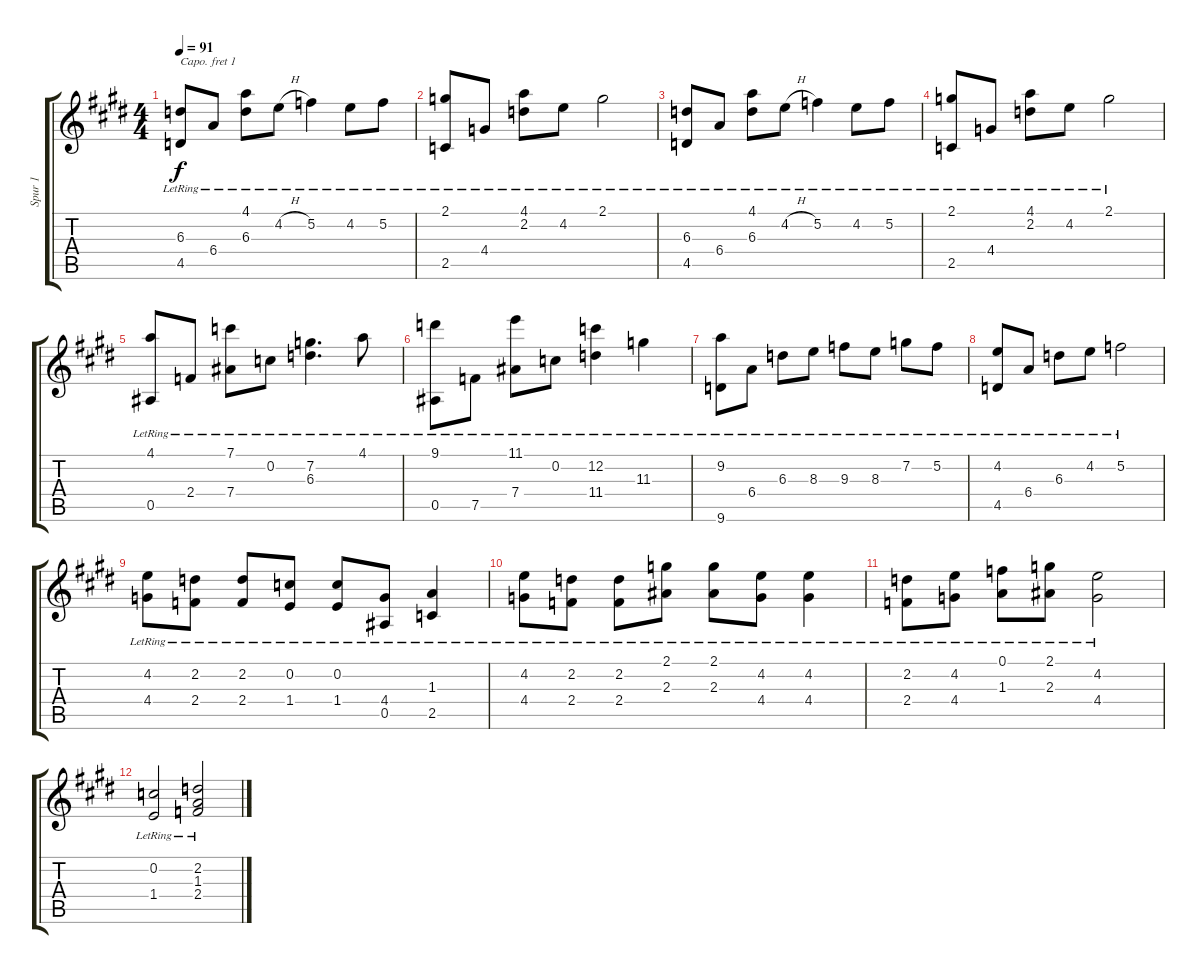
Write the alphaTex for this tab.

\track ("Spur 1" "Spur 1") {instrument acousticguitarnylon}
\staff {score tabs}
\capo 1
\tuning (E4 B3 G3 D3 A2 E2) {hide}
\ts (4 4)
\tempo 91
\clef g2
\ks c#minor
(6.3{lr} 4.5{lr}).8{dy f} 6.4{lr}.8 (4.1{lr} 6.3{lr}).8 4.2{h lr}.8 5.2{lr}.4 4.2{lr}.8 5.2{lr}.8 |
(2.1{lr} 2.5{lr}).8 4.4{lr}.8 (4.1{lr} 2.2{lr}).8 4.2{lr}.8 2.1{lr}.2 |
(6.3{lr} 4.5{lr}).8 6.4{lr}.8 (4.1{lr} 6.3{lr}).8 4.2{h lr}.8 5.2{lr}.4 4.2{lr}.8 5.2{lr}.8 |
(2.1{lr} 2.5{lr}).8 4.4{lr}.8 (4.1{lr} 2.2{lr}).8 4.2{lr}.8 2.1{lr}.2 |
(4.1{lr} 0.5{lr}).8 2.4{lr}.8 (7.1{lr} 7.4{lr}).8 0.2{lr}.8 (7.2{lr} 6.3{lr}).4{d} 4.1{lr}.8 |
(9.1{lr} 0.5{lr}).8 7.5{lr}.8 (11.1{lr} 7.4{lr}).8 0.2{lr}.8 (12.2{lr} 11.4{lr}).4 11.3{lr}.4 |
(9.2{lr} 9.6{lr}).8 6.4{lr}.8 6.3{lr}.8 8.3{lr}.8 9.3{lr}.8 8.3{lr}.8 7.2{lr}.8 5.2{lr}.8 |
(4.2{lr} 4.5{lr}).8 6.4{lr}.8 6.3{lr}.8 4.2{lr}.8 5.2{lr}.2 |
(4.2{lr} 4.4{lr}).8 (2.2{lr} 2.4{lr}).8 (2.2{lr} 2.4{lr}).8 (0.2{lr} 1.4{lr}).8 (0.2{lr} 1.4{lr}).8 (4.4{lr} 0.5{lr}).8 (1.3{lr} 2.5{lr}).4 |
(4.2{lr} 4.4{lr}).8 (2.2{lr} 2.4{lr}).8 (2.2{lr} 2.4{lr}).8 (2.1{lr} 2.3{lr}).8 (2.1{lr} 2.3{lr}).8 (4.2{lr} 4.4{lr}).8 (4.2{lr} 4.4{lr}).4 |
(2.2{lr} 2.4{lr}).8 (4.2{lr} 4.4{lr}).8 (0.1{lr} 1.3{lr}).8 (2.1{lr} 2.3{lr}).8 (4.2{lr} 4.4{lr}).2 |
(0.2{lr} 1.4{lr}).2 (2.2{lr} 1.3{lr} 2.4{lr}).2
